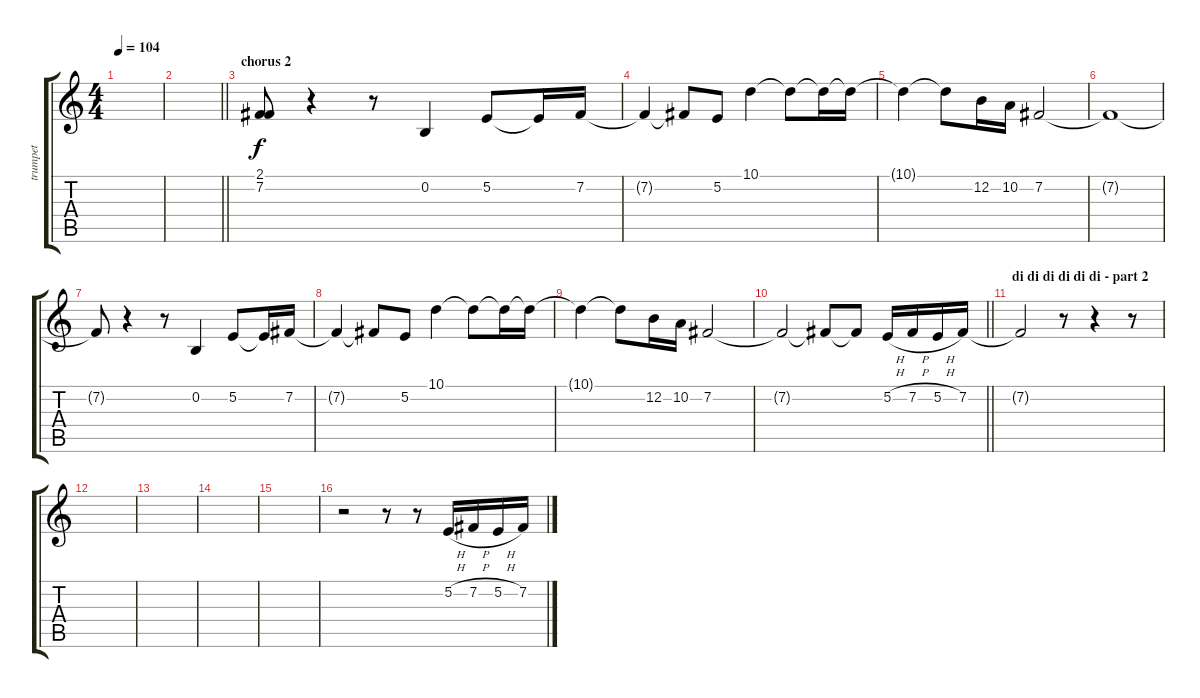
\track ("trumpet" "trumpet") {instrument mutedtrumpet}
\staff {score tabs}
\tuning (E4 B3 G3 D3 A2 E2) {hide}
\ts (4 4)
\tempo 104
\clef g2
\ks c
|
\barLineRight lightlight
|
\section ("" "chorus 2")
(2.1 7.2).8{volume 11} r.4 r.8 0.2.4 5.2.8 5.2{t}.16 7.2.16 |
7.2{t}.4 7.2{t}.8 5.2.8 10.1.4 10.1{t}.8 10.1{t}.16 10.1{t}.16 |
10.1{t}.4 10.1{t}.8 12.2.16 10.2.16 7.2.2 |
7.2{t}.1{volume 5} |
7.2{t}.8 r.4 r.8{volume 11} 0.2.4 5.2.8 5.2{t}.16 7.2.16 |
7.2{t}.4 7.2{t}.8 5.2.8 10.1.4 10.1{t}.8 10.1{t}.16 10.1{t}.16 |
10.1{t}.4 10.1{t}.8 12.2.16 10.2.16 7.2.2 |
\barLineRight lightlight
7.2{t}.2{volume 5} 7.2{t}.8 7.2{t}.8 5.2{h}.16{volume 10 balance 12 instrument mutedtrumpet} 7.2{h}.16 5.2{h}.16 7.2.16 |
\section ("" "di di di di di di - part 2")
7.2{t}.2 r.8 r.4 r.8 |
|
|
|
|
r.2 r.8 r.8 5.2{h}.16 7.2{h}.16 5.2{h}.16 7.2.16
